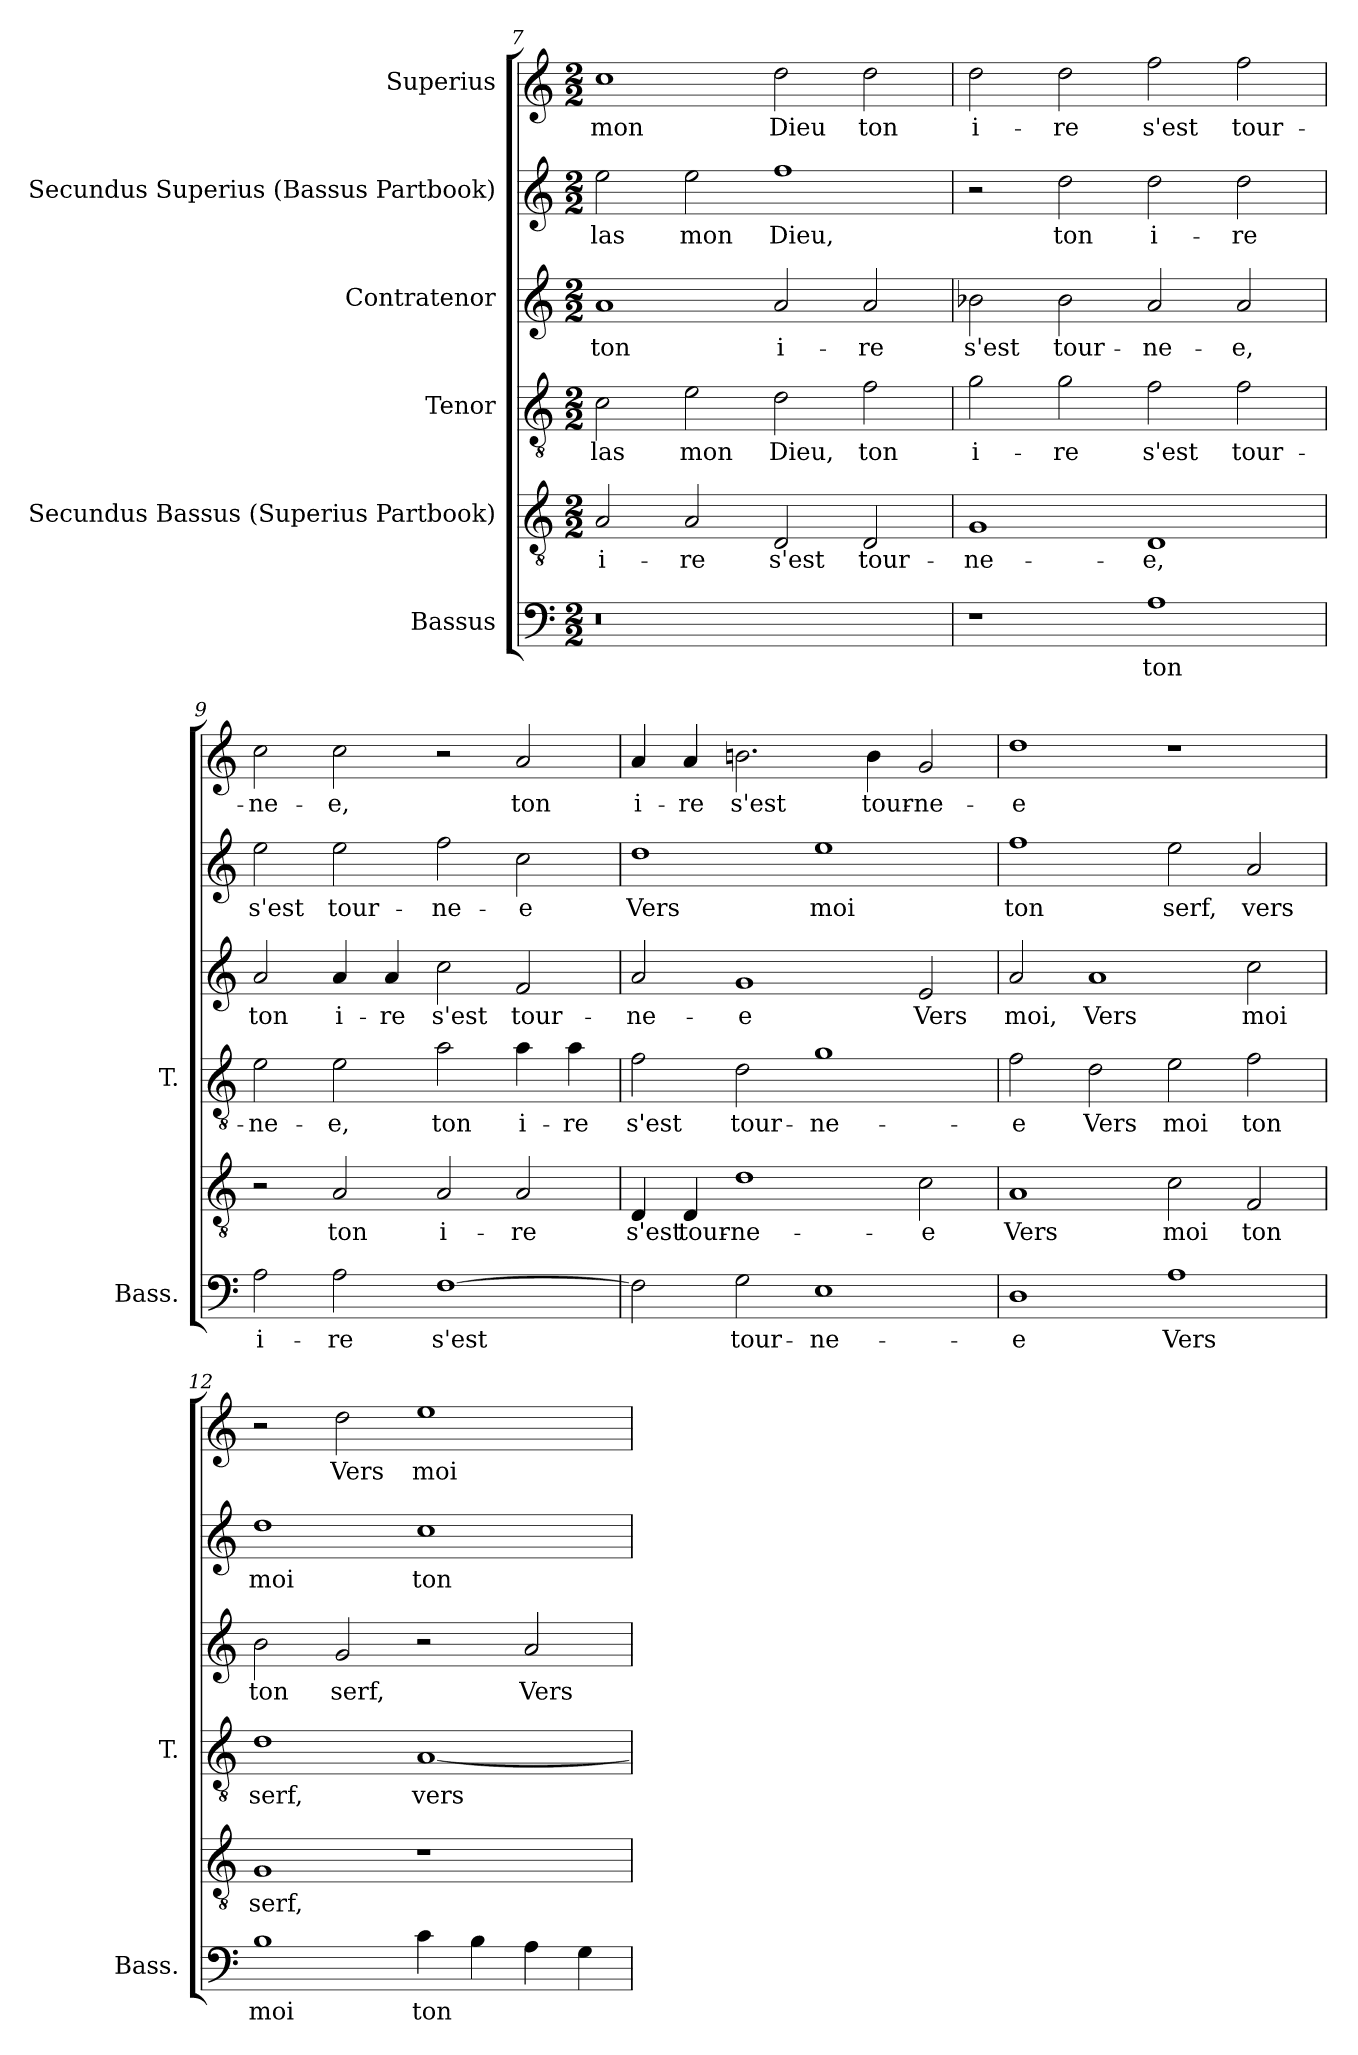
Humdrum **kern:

**kern	**text	**kern	**text	**kern	**text	**kern	**text	**kern	**text	**kern	**text
*part6	*part6	*part5	*part5	*part4	*part4	*part3	*part3	*part2	*part2	*part1	*part1
*staff6	*staff6	*staff5	*staff5	*staff4	*staff4	*staff3	*staff3	*staff2	*staff2	*staff1	*staff1
*I"Bassus	*	*I"Secundus Bassus (Superius Partbook)	*	*I"Tenor	*	*I"Contratenor	*	*I"Secundus Superius (Bassus Partbook)	*	*I"Superius	*
*I'Bass.	*	*	*	*I'T.	*	*	*	*	*	*	*
*clefF4	*	*clefGv2	*	*clefGv2	*	*clefG2	*	*clefG2	*	*clefG2	*
*	*	*ITrd7c12	*	*ITrd7c12	*	*	*	*	*	*	*
*k[]	*	*k[]	*	*k[]	*	*k[]	*	*k[]	*	*k[]	*
*C:	*	*C:	*	*C:	*	*C:	*	*C:	*	*C:	*
*M2/2	*	*M2/2	*	*M2/2	*	*M2/2	*	*M2/2	*	*M2/2	*
=7	=7	=7	=7	=7	=7	=7	=7	=7	=7	=7	=7
!LO:N:vis=0	!	!	!	!	!	!	!	!	!	!	!
1r	.	2AA/	i-	2C\	-las	1a/	ton	2ee\	-las	1cc\	mon
.	.	2AA/	-re	2E\	mon	.	.	2ee\	mon	.	.
1ryy	.	2DD/	s'est	2D\	Dieu,	2a/	i-	1ff\	Dieu,	2dd\	Dieu
.	.	2DD/	tour-	2F\	ton	2a/	-re	.	.	2dd\	ton
=8	=8	=8	=8	=8	=8	=8	=8	=8	=8	=8	=8
1r	.	1GG/	-ne-	2G\	i-	2b-X\	s'est	2r	.	2dd\	i-
.	.	.	.	2G\	-re	2b-\	tour-	2dd\	ton	2dd\	-re
1A\	ton	1DD/	-e,	2F\	s'est	2a/	-ne-	2dd\	i-	2ff\	s'est
.	.	.	.	2F\	tour-	2a/	-e,	2dd\	-re	2ff\	tour-
!!LO:PB:g=z
=9	=9	=9	=9	=9	=9	=9	=9	=9	=9	=9	=9
2A\	i-	2r	.	2E\	-ne-	2a/	ton	2ee\	s'est	2cc\	-ne-
2A\	-re	2AA/	ton	2E\	-e,	4a/	i-	2ee\	tour-	2cc\	-e,
.	.	.	.	.	.	4a/	-re	.	.	.	.
[1F\	s'est	2AA/	i-	2A\	ton	2cc\	s'est	2ff\	-ne-	2r	.
.	.	2AA/	-re	4A\	i-	2f/	tour-	2cc\	-e	2a/	ton
.	.	.	.	4A\	-re	.	.	.	.	.	.
=10	=10	=10	=10	=10	=10	=10	=10	=10	=10	=10	=10
2F\]	.	4DD/	s'est	2F\	s'est	2a/	-ne-	1dd\	Vers	4a/	i-
.	.	4DD/	tour-	.	.	.	.	.	.	4a/	-re
2G\	tour-	1D\	-ne-	2D\	tour-	1g/	-e	.	.	2.bn\	s'est
1E\	-ne-	.	.	1G\	-ne-	.	.	1ee\	moi	.	.
.	.	.	.	.	.	.	.	.	.	4b\	tour-
.	.	2C\	-e	.	.	2e/	Vers	.	.	2g/	-ne-
=11	=11	=11	=11	=11	=11	=11	=11	=11	=11	=11	=11
1D\	-e	1AA/	Vers	2F\	-e	2a/	moi,	1ff\	ton	1dd\	-e
.	.	.	.	2D\	Vers	1a/	Vers	.	.	.	.
1A\	Vers	2C\	moi	2E\	moi	.	.	2ee\	serf,	1r	.
.	.	2FF/	ton	2F\	ton	2cc\	moi	2a/	vers	.	.
=12	=12	=12	=12	=12	=12	=12	=12	=12	=12	=12	=12
1B\	moi	1GG/	serf,	1D\	serf,	2b\	ton	1dd\	moi	2r	.
.	.	.	.	.	.	2g/	serf,	.	.	2dd\	Vers
4c\	ton	1r	.	[1AA/	vers	2r	.	1cc\	ton	1ee\	moi
4B\	.	.	.	.	.	.	.	.	.	.	.
4A\	.	.	.	.	.	2a/	Vers	.	.	.	.
4G\	.	.	.	.	.	.	.	.	.	.	.
=	=	=	=	=	=	=	=	=	=	=	=
*-	*-	*-	*-	*-	*-	*-	*-	*-	*-	*-	*-
